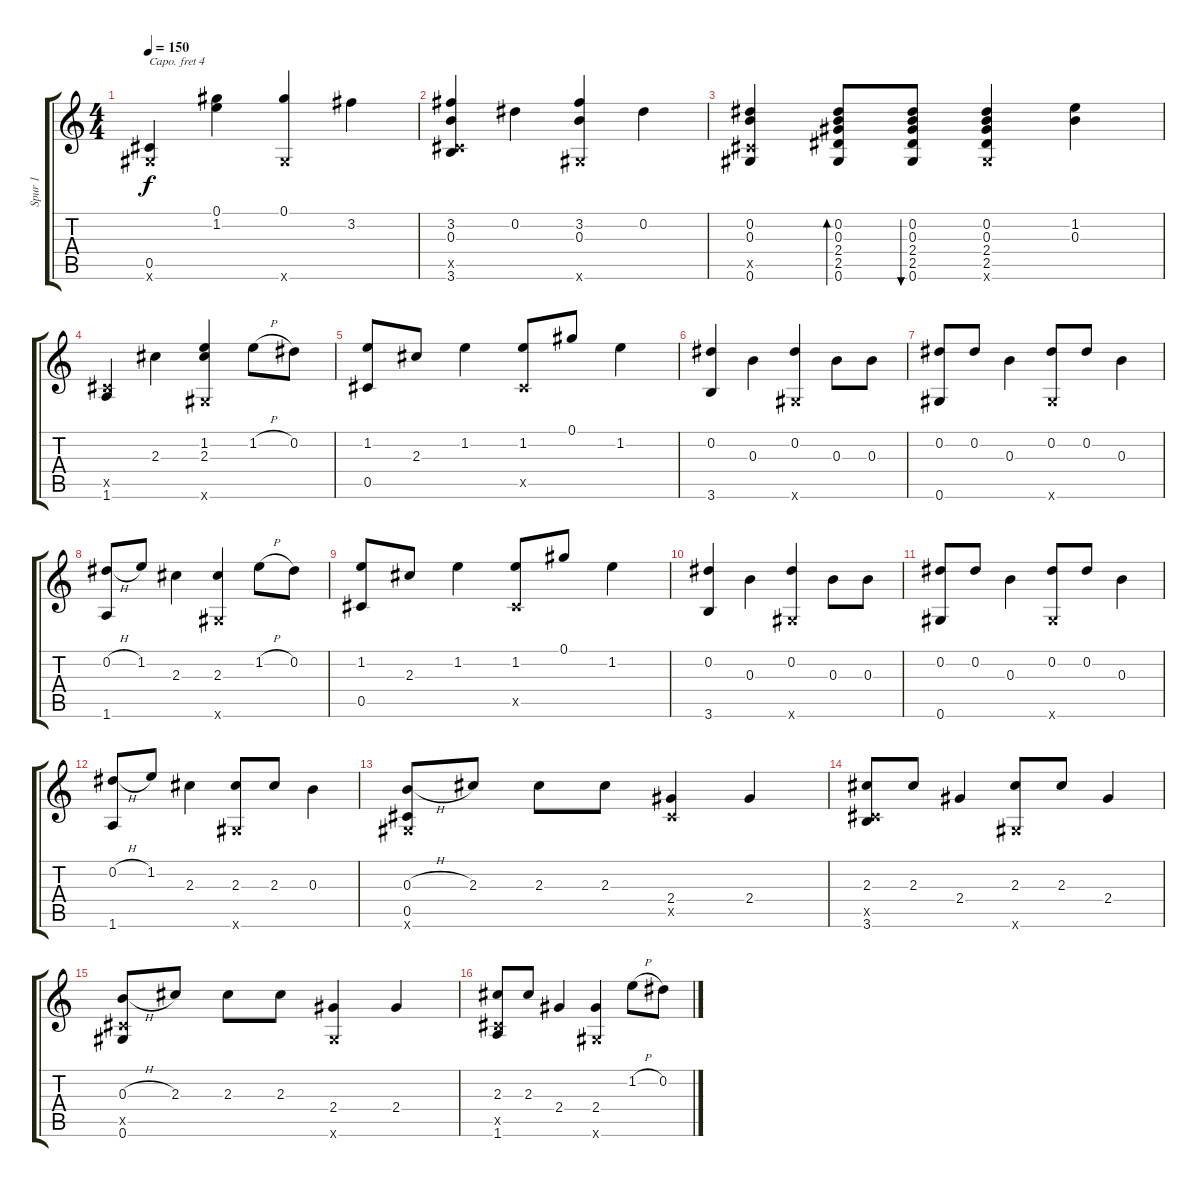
\track ("Spur 1" "Spur 1") {instrument acousticguitarsteel}
\staff {score tabs}
\capo 4
\tuning (E4 B3 G3 D3 A2 E2) {hide}
\ts (4 4)
\tempo 150
\clef g2
\ks c
(0.5 0.6{x}).4{dy f} (0.1 1.2).4 (0.1 0.6{x}).4 3.2.4 |
(3.2 0.3 0.5{x} 3.6).4 0.2.4 (3.2 0.3 0.6{x}).4 0.2.4 |
(0.2 0.3 0.5{x} 0.6).4 (0.2 0.3 2.4 2.5 0.6).8{bd 240} (0.2 0.3 2.4 2.5 0.6).8{bu 240} (0.2 0.3 2.4 2.5 0.6{x}).4 (1.2 0.3).4 |
(0.5{x} 1.6).4 2.3.4 (1.2 2.3 0.6{x}).4 1.2{h}.8 0.2.8 |
(1.2 0.5).8 2.3.8 1.2.4 (1.2 0.5{x}).8 0.1.8 1.2.4 |
(0.2 3.6).4 0.3.4 (0.2 0.6{x}).4 0.3.8 0.3.8 |
(0.2 0.6).8 0.2.8 0.3.4 (0.2 0.6{x}).8 0.2.8 0.3.4 |
(0.2{h} 1.6).8 1.2.8 2.3.4 (2.3 0.6{x}).4 1.2{h}.8 0.2.8 |
(1.2 0.5).8 2.3.8 1.2.4 (1.2 0.5{x}).8 0.1.8 1.2.4 |
(0.2 3.6).4 0.3.4 (0.2 0.6{x}).4 0.3.8 0.3.8 |
(0.2 0.6).8 0.2.8 0.3.4 (0.2 0.6{x}).8 0.2.8 0.3.4 |
(0.2{h} 1.6).8 1.2.8 2.3.4 (2.3 0.6{x}).8 2.3.8 0.3.4 |
(0.3{h} 0.5 0.6{x}).8 2.3.8 2.3.8 2.3.8 (2.4 0.5{x}).4 2.4.4 |
(2.3 0.5{x} 3.6).8 2.3.8 2.4.4 (2.3 0.6{x}).8 2.3.8 2.4.4 |
(0.3{h} 0.5{x} 0.6).8 2.3.8 2.3.8 2.3.8 (2.4 0.6{x}).4 2.4.4 |
(2.3 0.5{x} 1.6).8 2.3.8 2.4.4 (2.4 0.6{x}).4 1.2{h}.8 0.2.8
